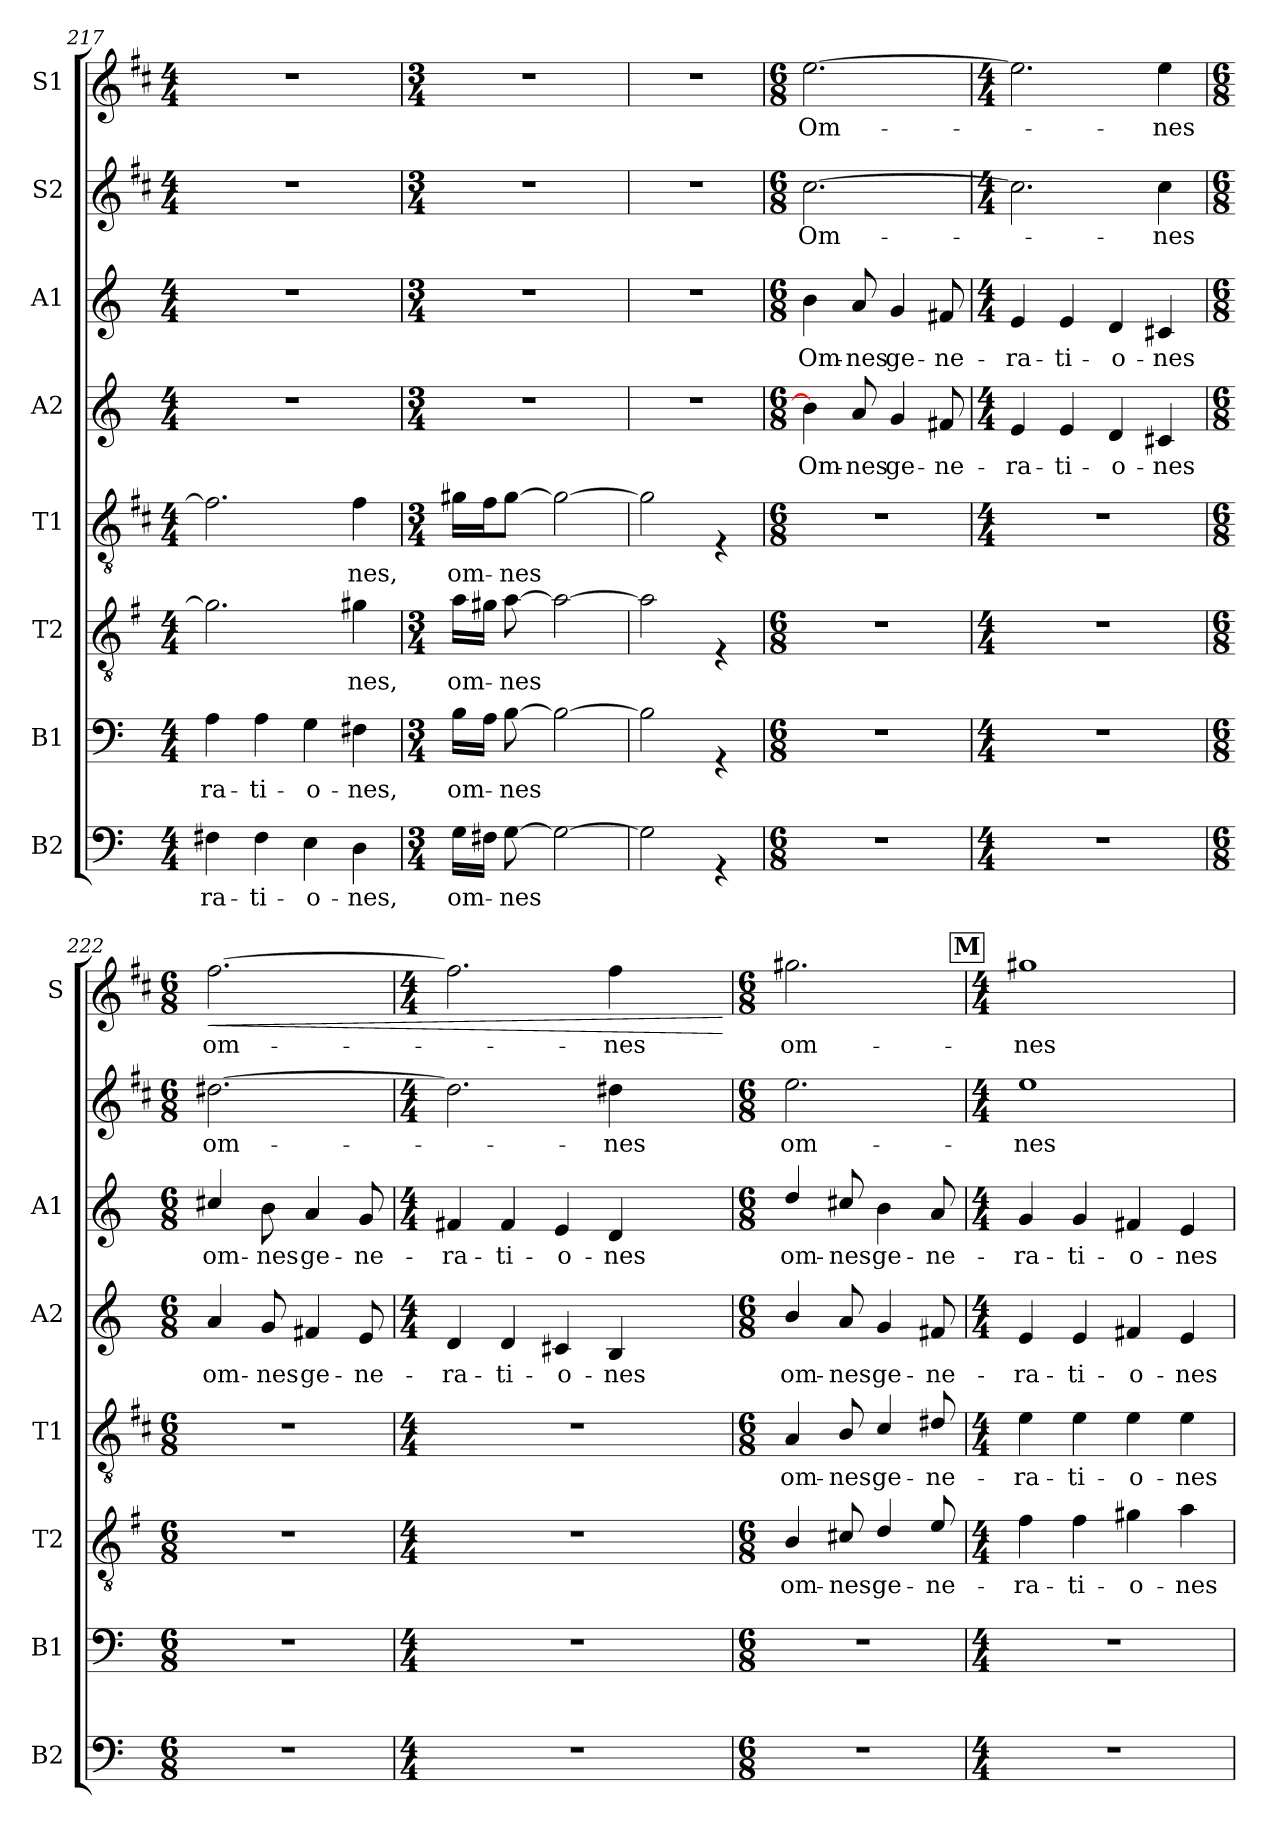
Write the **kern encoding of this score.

**kern	**text	**kern	**text	**kern	**text	**kern	**text	**kern	**text	**kern	**text	**kern	**text	**kern	**text	**dynam
*part8	*part8	*part7	*part7	*part6	*part6	*part5	*part5	*part4	*part4	*part3	*part3	*part2	*part2	*part1	*part1	*part1
*staff8	*staff8	*staff7	*staff7	*staff6	*staff6	*staff5	*staff5	*staff4	*staff4	*staff3	*staff3	*staff2	*staff2	*staff1	*staff1	*staff1
*I"B2	*	*I"B1	*	*I"T2	*	*I"T1	*	*I"A2	*	*I"A1	*	*I"S2	*	*I"S1	*	*
*I'B2	*	*I'B1	*	*I'T2	*	*I'T1	*	*I'A2	*	*I'A1	*	*	*	*I'S	*	*
*clefF4	*	*clefF4	*	*clefGv2	*	*clefGv2	*	*clefG2	*	*clefG2	*	*clefG2	*	*clefG2	*	*
*	*	*	*	*ITrd4c7	*	*ITrd1c2	*	*	*	*	*	*ITrd1c2	*	*ITrd1c2	*	*
*k[]	*	*k[]	*	*k[]	*	*k[]	*	*k[]	*	*k[]	*	*k[]	*	*k[]	*	*
*M4/4	*	*M4/4	*	*M4/4	*	*M4/4	*	*M4/4	*	*M4/4	*	*M4/4	*	*M4/4	*	*
=217	=217	=217	=217	=217	=217	=217	=217	=217	=217	=217	=217	=217	=217	=217	=217	=217
4F#X\	-ra-	4A\	-ra-	2.c#\]	.	2.e\]	.	1r	.	1r	.	1r	.	1r	.	.
4F#\	-ti-	4A\	-ti-	.	.	.	.	.	.	.	.	.	.	.	.	.
4E\	-o-	4G\	-o-	.	.	.	.	.	.	.	.	.	.	.	.	.
4D\	-nes,	4F#X\	-nes,	4c#X\	-nes,	4e\	-nes,	.	.	.	.	.	.	.	.	.
=218	=218	=218	=218	=218	=218	=218	=218	=218	=218	=218	=218	=218	=218	=218	=218	=218
*M3/4	*	*M3/4	*	*M3/4	*	*M3/4	*	*M3/4	*	*M3/4	*	*M3/4	*	*M3/4	*	*
16G\LL	om-	16B\LL	om-	16d\LL	om-	16f#X\LL	om-	2.r	.	2.r	.	2.r	.	2.r	.	.
16F#X\JJ	.	16A\JJ	.	16c#X\JJ	.	16e\J	.	.	.	.	.	.	.	.	.	.
[8G\	-nes	[8B\	-nes	[8d\	-nes	[8f#\J	-nes	.	.	.	.	.	.	.	.	.
2G\_	.	2B\_	.	2d\_	.	2f#\_	.	.	.	.	.	.	.	.	.	.
!!LO:PB:g=z
=219	=219	=219	=219	=219	=219	=219	=219	=219	=219	=219	=219	=219	=219	=219	=219	=219
2G\]	.	2B\]	.	2d\]	.	2f#\]	.	2.r	.	2.r	.	2.r	.	2.r	.	.
4rGG	.	4rGG	.	4rE	.	4rE	.	.	.	.	.	.	.	.	.	.
=220	=220	=220	=220	=220	=220	=220	=220	=220	=220	=220	=220	=220	=220	=220	=220	=220
*M6/8	*	*M6/8	*	*M6/8	*	*M6/8	*	*M6/8	*	*M6/8	*	*M6/8	*	*M6/8	*	*
2.r	.	2.r	.	2.r	.	2.r	.	4b\]	Om-	4b\	Om-	[2.b\	Om-	[2.dd\	Om-	.
.	.	.	.	.	.	.	.	8a/	-nes	8a/	-nes	.	.	.	.	.
.	.	.	.	.	.	.	.	4g/	ge-	4g/	ge-	.	.	.	.	.
.	.	.	.	.	.	.	.	8f#X/	-ne-	8f#X/	-ne-	.	.	.	.	.
=221	=221	=221	=221	=221	=221	=221	=221	=221	=221	=221	=221	=221	=221	=221	=221	=221
*M4/4	*	*M4/4	*	*M4/4	*	*M4/4	*	*M4/4	*	*M4/4	*	*M4/4	*	*M4/4	*	*
1r	.	1r	.	1r	.	1r	.	4e/	-ra-	4e/	-ra-	2.b\]	.	2.dd\]	.	.
.	.	.	.	.	.	.	.	4e/	-ti-	4e/	-ti-	.	.	.	.	.
.	.	.	.	.	.	.	.	4d/	-o-	4d/	-o-	.	.	.	.	.
.	.	.	.	.	.	.	.	4c#X/	-nes	4c#X/	-nes	4b\	-nes	4dd\	-nes	.
=222	=222	=222	=222	=222	=222	=222	=222	=222	=222	=222	=222	=222	=222	=222	=222	=222
*M6/8	*	*M6/8	*	*M6/8	*	*M6/8	*	*M6/8	*	*M6/8	*	*M6/8	*	*M6/8	*	*
!	!	!	!	!	!	!	!	!	!	!	!	!	!	!	!	!LO:HP:b
2.r	.	2.r	.	2.r	.	2.r	.	4a/	om-	4cc#X/	om-	[2.cc#X\	om-	[2.ee\	om-	<
.	.	.	.	.	.	.	.	8g/	-nes	8b\	-nes	.	.	.	.	.
.	.	.	.	.	.	.	.	4f#X/	ge-	4a/	ge-	.	.	.	.	.
.	.	.	.	.	.	.	.	8e/	-ne-	8g/	-ne-	.	.	.	.	.
!!LO:PB:g=z
=223	=223	=223	=223	=223	=223	=223	=223	=223	=223	=223	=223	=223	=223	=223	=223	=223
*M4/4	*	*M4/4	*	*M4/4	*	*M4/4	*	*M4/4	*	*M4/4	*	*M4/4	*	*M4/4	*	*
1r	.	1r	.	1r	.	1r	.	4d/	-ra-	4f#X/	-ra-	2.cc#\]	.	2.ee\]	.	.
.	.	.	.	.	.	.	.	4d/	-ti-	4f#/	-ti-	.	.	.	.	.
.	.	.	.	.	.	.	.	4c#X/	-o-	4e/	-o-	.	.	.	.	.
.	.	.	.	.	.	.	.	4B/	-nes	4d/	-nes	4cc#X\	-nes	4ee\	-nes	.
.	.	.	.	.	.	.	.	.	.	.	.	.	.	.	.	[
=224	=224	=224	=224	=224	=224	=224	=224	=224	=224	=224	=224	=224	=224	=224	=224	=224
*M6/8	*	*M6/8	*	*M6/8	*	*M6/8	*	*M6/8	*	*M6/8	*	*M6/8	*	*M6/8	*	*
2.r	.	2.r	.	4E/	om-	4G/	om-	4b/	om-	4dd/	om-	2.dd\	om-	2.ff#X\	om-	.
.	.	.	.	8F#X/	-nes	8A/	-nes	8a/	-nes	8cc#X/	-nes	.	.	.	.	.
.	.	.	.	4G/	ge-	4B/	ge-	4g/	ge-	4b\	ge-	.	.	.	.	.
.	.	.	.	8A/	-ne-	8c#X/	-ne-	8f#X/	-ne-	8a/	-ne-	.	.	.	.	.
!!LO:REH:place=s1:a:fs=14:t=M
=225	=225	=225	=225	=225	=225	=225	=225	=225	=225	=225	=225	=225	=225	=225	=225	=225
*M4/4	*	*M4/4	*	*M4/4	*	*M4/4	*	*M4/4	*	*M4/4	*	*M4/4	*	*M4/4	*	*
1r	.	1r	.	4B\	-ra-	4d\	-ra-	4e/	-ra-	4g/	-ra-	1dd	-nes	1ff#X	-nes	.
.	.	.	.	4B\	-ti-	4d\	-ti-	4e/	-ti-	4g/	-ti-	.	.	.	.	.
.	.	.	.	4c#X\	-o-	4d\	-o-	4f#X/	-o-	4f#X/	-o-	.	.	.	.	.
.	.	.	.	4d\	-nes	4d\	-nes	4e/	-nes	4e/	-nes	.	.	.	.	.
=	=	=	=	=	=	=	=	=	=	=	=	=	=	=	=	=
*-	*-	*-	*-	*-	*-	*-	*-	*-	*-	*-	*-	*-	*-	*-	*-	*-
